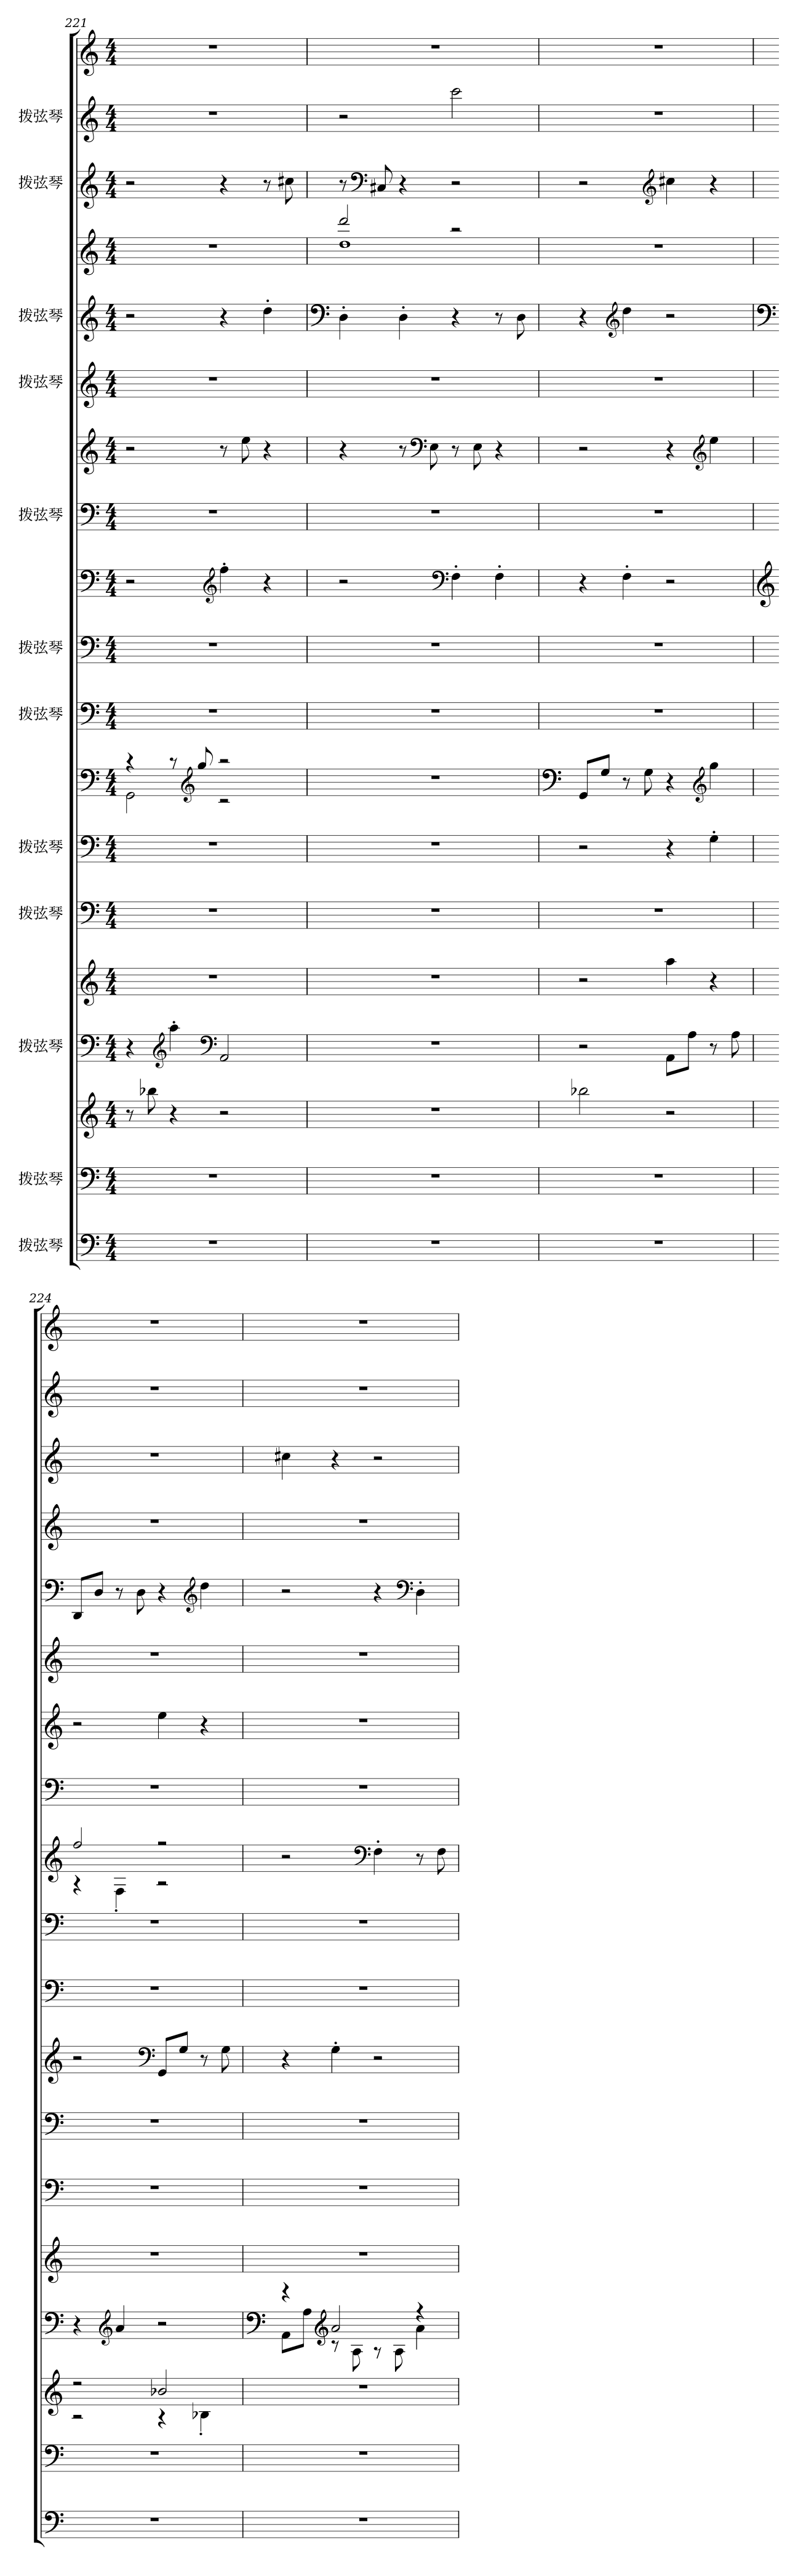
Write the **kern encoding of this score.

**kern	**kern	**kern	**kern	**kern	**kern	**kern	**kern	**kern	**kern	**kern	**kern	**kern	**kern	**kern	**kern	**kern	**kern	**kern
*part12	*part11	*part11	*part10	*part10	*part9	*part8	*part8	*part7	*part6	*part6	*part5	*part5	*part4	*part3	*part3	*part2	*part1	*part1
*staff19	*staff18	*staff17	*staff16	*staff15	*staff14	*staff13	*staff12	*staff11	*staff10	*staff9	*staff8	*staff7	*staff6	*staff5	*staff4	*staff3	*staff2	*staff1
*I"拨弦琴	*I"拨弦琴	*	*I"拨弦琴	*	*I"拨弦琴	*I"拨弦琴	*	*I"拨弦琴	*I"拨弦琴	*	*I"拨弦琴	*	*I"拨弦琴	*I"拨弦琴	*	*I"拨弦琴	*I"拨弦琴	*
*clefF4	*clefF4	*clefG2	*clefF4	*clefG2	*clefF4	*clefF4	*clefF4	*clefF4	*clefF4	*clefF4	*clefF4	*clefG2	*clefG2	*clefG2	*clefG2	*clefG2	*clefG2	*clefG2
*k[]	*k[]	*k[]	*k[]	*k[]	*k[]	*k[]	*k[]	*k[]	*k[]	*k[]	*k[]	*k[]	*k[]	*k[]	*k[]	*k[]	*k[]	*k[]
*M4/4	*M4/4	*M4/4	*M4/4	*M4/4	*M4/4	*M4/4	*M4/4	*M4/4	*M4/4	*M4/4	*M4/4	*M4/4	*M4/4	*M4/4	*M4/4	*M4/4	*M4/4	*M4/4
=221	=221	=221	=221	=221	=221	=221	=221	=221	=221	=221	=221	=221	=221	=221	=221	=221	=221	=221
*	*	*	*	*	*	*	*^	*	*	*	*	*	*	*	*	*	*	*
1r	1r	8r	4r	1r	1r	1r	4r	2GG\	1r	1r	2r	1r	2r	1r	2r	1r	2r	1r	1r
.	.	8bb-X\	.	.	.	.	.	.	.	.	.	.	.	.	.	.	.	.	.
*	*	*	*clefG2	*	*	*	*	*	*	*	*	*	*	*	*	*	*	*	*
.	.	4r	4aa'\	.	.	.	8r	.	.	.	.	.	.	.	.	.	.	.	.
*	*	*	*	*	*	*	*clefG2	*	*	*	*	*	*	*	*	*	*	*	*
.	.	.	.	.	.	.	8gg/	.	.	.	.	.	.	.	.	.	.	.	.
*	*	*	*clefF4	*	*	*	*	*	*	*	*clefG2	*	*	*	*	*	*	*	*
.	.	2r	2AA/	.	.	.	2r	2r	.	.	4ff'\	.	8r	.	4r	.	4r	.	.
.	.	.	.	.	.	.	.	.	.	.	.	.	8ee\	.	.	.	.	.	.
.	.	.	.	.	.	.	.	.	.	.	4r	.	4r	.	4dd'\	.	8r	.	.
.	.	.	.	.	.	.	.	.	.	.	.	.	.	.	.	.	8cc#X\	.	.
*	*	*	*	*	*	*	*v	*v	*	*	*	*	*	*	*	*	*	*	*
=222	=222	=222	=222	=222	=222	=222	=222	=222	=222	=222	=222	=222	=222	=222	=222	=222	=222	=222
*	*	*	*	*	*	*	*	*	*	*	*	*	*	*clefF4	*	*	*	*
*	*	*	*	*	*	*	*	*	*	*	*	*	*	*	*^	*	*	*
1r	1r	1r	1r	1r	1r	1r	1r	1r	1r	2r	1r	4r	1r	4D'\	2ddd/	1dd	8r	2r	1r
*	*	*	*	*	*	*	*	*	*	*	*	*	*	*	*	*	*clefF4	*	*
.	.	.	.	.	.	.	.	.	.	.	.	.	.	.	.	.	8C#X/	.	.
.	.	.	.	.	.	.	.	.	.	.	.	8r	.	4D'\	.	.	4r	.	.
*	*	*	*	*	*	*	*	*	*	*	*	*clefF4	*	*	*	*	*	*	*
.	.	.	.	.	.	.	.	.	.	.	.	8E\	.	.	.	.	.	.	.
*	*	*	*	*	*	*	*	*	*	*clefF4	*	*	*	*	*	*	*	*	*
.	.	.	.	.	.	.	.	.	.	4F'\	.	8r	.	4r	2r	.	2r	2ccc\	.
.	.	.	.	.	.	.	.	.	.	.	.	8E\	.	.	.	.	.	.	.
.	.	.	.	.	.	.	.	.	.	4F'\	.	4r	.	8r	.	.	.	.	.
.	.	.	.	.	.	.	.	.	.	.	.	.	.	8D\	.	.	.	.	.
*	*	*	*	*	*	*	*	*	*	*	*	*	*	*	*v	*v	*	*	*
!!LO:PB:g=z
=223	=223	=223	=223	=223	=223	=223	=223	=223	=223	=223	=223	=223	=223	=223	=223	=223	=223	=223
*	*	*	*	*	*	*	*clefF4	*	*	*	*	*	*	*	*	*	*	*
1r	1r	2bb-X\	2r	2r	1r	2r	8GG/L	1r	1r	4r	1r	2r	1r	4r	1r	2r	1r	1r
.	.	.	.	.	.	.	8G/J	.	.	.	.	.	.	.	.	.	.	.
*	*	*	*	*	*	*	*	*	*	*	*	*	*	*clefG2	*	*	*	*
.	.	.	.	.	.	.	8r	.	.	4F'\	.	.	.	4dd\	.	.	.	.
.	.	.	.	.	.	.	8G\	.	.	.	.	.	.	.	.	.	.	.
*	*	*	*	*	*	*	*	*	*	*	*	*	*	*	*	*clefG2	*	*
.	.	2r	8AA\L	4aa\	.	4r	4r	.	.	2r	.	4r	.	2r	.	4cc#X\	.	.
.	.	.	8A\J	.	.	.	.	.	.	.	.	.	.	.	.	.	.	.
*	*	*	*	*	*	*	*clefG2	*	*	*	*	*clefG2	*	*	*	*	*	*
.	.	.	8r	4r	.	4G'\	4gg\	.	.	.	.	4ee\	.	.	.	4r	.	.
.	.	.	8A\	.	.	.	.	.	.	.	.	.	.	.	.	.	.	.
=224	=224	=224	=224	=224	=224	=224	=224	=224	=224	=224	=224	=224	=224	=224	=224	=224	=224	=224
*	*	*	*	*	*	*	*	*	*	*clefG2	*	*	*	*clefF4	*	*	*	*
*	*	*^	*	*	*	*	*	*	*	*^	*	*	*	*	*	*	*	*
1r	1r	2r	2r	4r	1r	1r	1r	2r	1r	1r	2ff/	4r	1r	2r	1r	8DD/L	1r	1r	1r	1r
.	.	.	.	.	.	.	.	.	.	.	.	.	.	.	.	8D/J	.	.	.	.
*	*	*	*	*clefG2	*	*	*	*	*	*	*	*	*	*	*	*	*	*	*	*
.	.	.	.	4a/	.	.	.	.	.	.	.	4F'\	.	.	.	8r	.	.	.	.
.	.	.	.	.	.	.	.	.	.	.	.	.	.	.	.	8D\	.	.	.	.
*	*	*	*	*	*	*	*	*clefF4	*	*	*	*	*	*	*	*	*	*	*	*
.	.	2b-X/	4r	2r	.	.	.	8GG/L	.	.	2r	2r	.	4ee\	.	4r	.	.	.	.
.	.	.	.	.	.	.	.	8G/J	.	.	.	.	.	.	.	.	.	.	.	.
*	*	*	*	*	*	*	*	*	*	*	*	*	*	*	*	*clefG2	*	*	*	*
.	.	.	4B-X'\	.	.	.	.	8r	.	.	.	.	.	4r	.	4dd\	.	.	.	.
.	.	.	.	.	.	.	.	8G\	.	.	.	.	.	.	.	.	.	.	.	.
*	*	*v	*v	*	*	*	*	*	*	*	*v	*v	*	*	*	*	*	*	*	*
=225	=225	=225	=225	=225	=225	=225	=225	=225	=225	=225	=225	=225	=225	=225	=225	=225	=225	=225
*	*	*	*clefF4	*	*	*	*	*	*	*	*	*	*	*	*	*	*	*
*	*	*	*^	*	*	*	*	*	*	*	*	*	*	*	*	*	*	*
1r	1r	1r	4r	8AA\L	1r	1r	1r	4r	1r	1r	2r	1r	1r	1r	2r	1r	4cc#X\	1r	1r
.	.	.	.	8A\J	.	.	.	.	.	.	.	.	.	.	.	.	.	.	.
*	*	*	*clefG2	*	*	*	*	*	*	*	*	*	*	*	*	*	*	*	*
.	.	.	2a/	8r	.	.	.	4G'\	.	.	.	.	.	.	.	.	4r	.	.
.	.	.	.	8A\	.	.	.	.	.	.	.	.	.	.	.	.	.	.	.
*	*	*	*	*	*	*	*	*	*	*	*clefF4	*	*	*	*	*	*	*	*
.	.	.	.	8r	.	.	.	2r	.	.	4F'\	.	.	.	4r	.	2r	.	.
.	.	.	.	8A\	.	.	.	.	.	.	.	.	.	.	.	.	.	.	.
*	*	*	*	*	*	*	*	*	*	*	*	*	*	*	*clefF4	*	*	*	*
.	.	.	4r	4a\	.	.	.	.	.	.	8r	.	.	.	4D'\	.	.	.	.
.	.	.	.	.	.	.	.	.	.	.	8F\	.	.	.	.	.	.	.	.
*	*	*	*v	*v	*	*	*	*	*	*	*	*	*	*	*	*	*	*	*
=	=	=	=	=	=	=	=	=	=	=	=	=	=	=	=	=	=	=
*-	*-	*-	*-	*-	*-	*-	*-	*-	*-	*-	*-	*-	*-	*-	*-	*-	*-	*-
